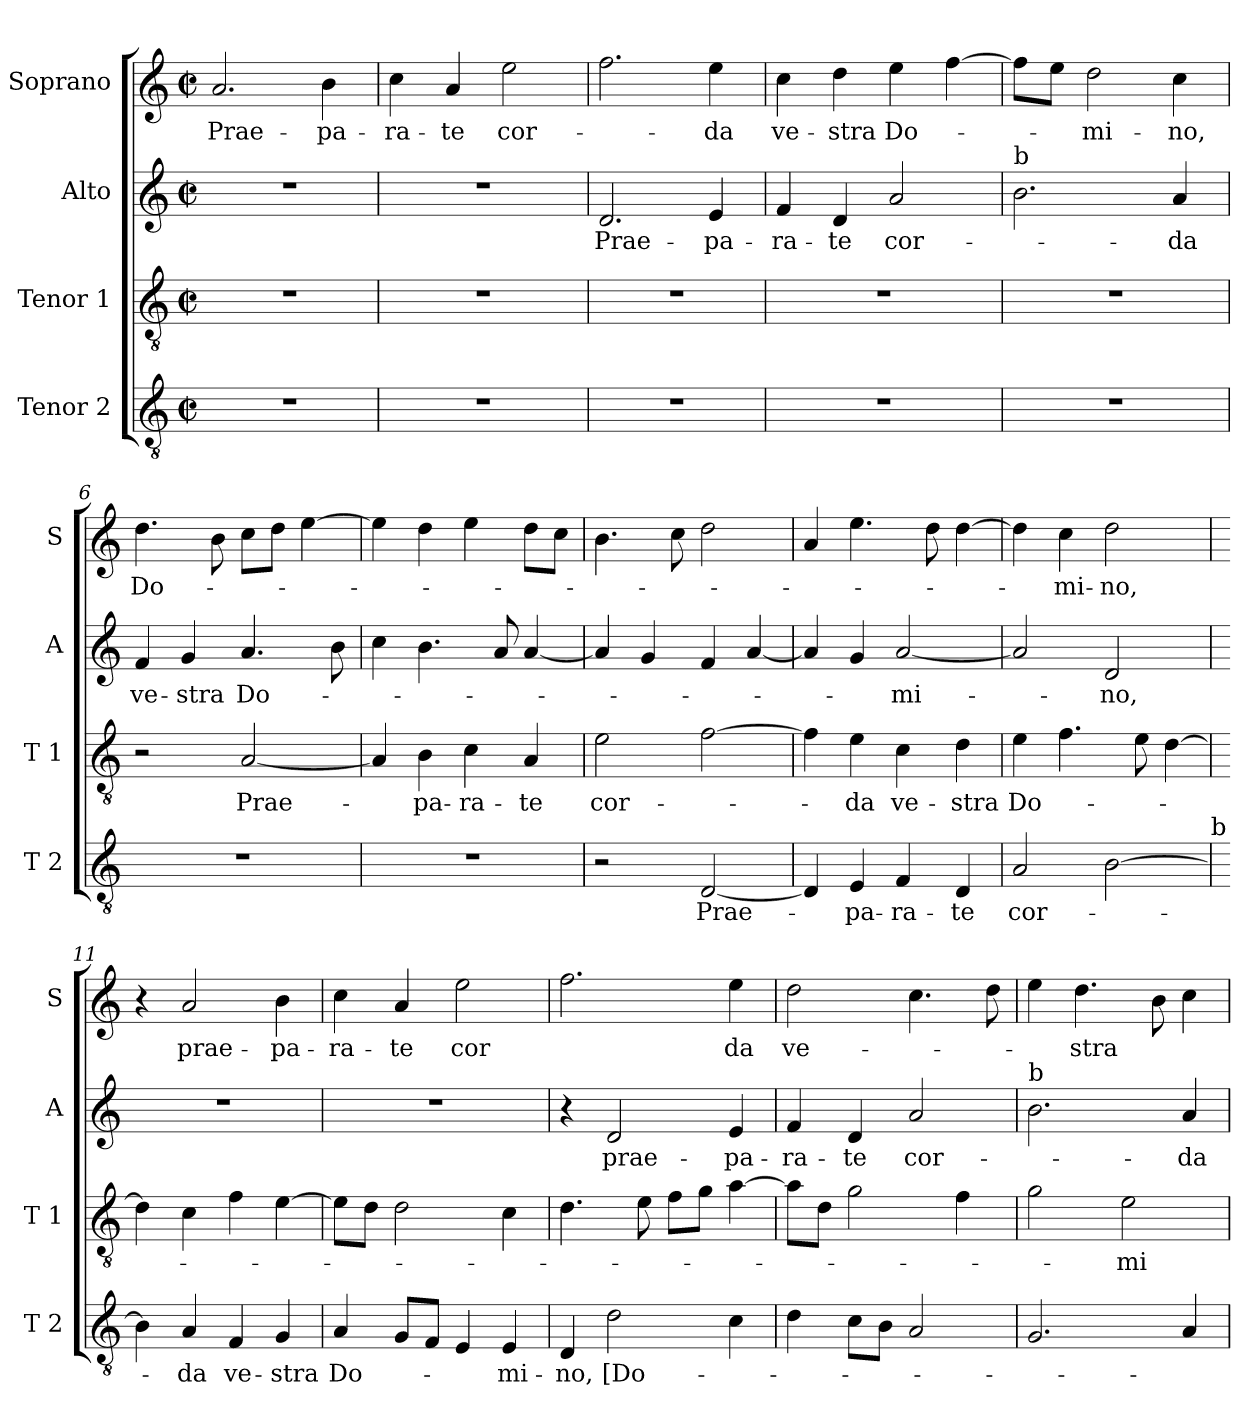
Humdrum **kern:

**kern	**text	**kern	**text	**kern	**text	**kern	**text
*part4	*part4	*part3	*part3	*part2	*part2	*part1	*part1
*staff4	*staff4	*staff3	*staff3	*staff2	*staff2	*staff1	*staff1
*I"Tenor 2	*	*I"Tenor 1	*	*I"Alto	*	*I"Soprano	*
*I'T 2	*	*I'T 1	*	*I'A	*	*I'S	*
*clefGv2	*	*clefGv2	*	*clefG2	*	*clefG2	*
*k[]	*	*k[]	*	*k[]	*	*k[]	*
*C:	*	*C:	*	*C:	*	*C:	*
*M2/2	*	*M2/2	*	*M2/2	*	*M2/2	*
*met(c|)	*	*met(c|)	*	*met(c|)	*	*met(c|)	*
=1	=1	=1	=1	=1	=1	=1	=1
1r	.	1r	.	1r	.	2.a/	Prae-
.	.	.	.	.	.	4b\	-pa-
=2	=2	=2	=2	=2	=2	=2	=2
1r	.	1r	.	1r	.	4cc\	-ra-
.	.	.	.	.	.	4a/	-te
.	.	.	.	.	.	2ee\	cor-
=3	=3	=3	=3	=3	=3	=3	=3
1r	.	1r	.	2.d/	Prae-	2.ff\	.
.	.	.	.	4e/	-pa-	4ee\	-da
=4	=4	=4	=4	=4	=4	=4	=4
1r	.	1r	.	4f/	-ra-	4cc\	ve-
.	.	.	.	4d/	-te	4dd\	-stra
.	.	.	.	2a/	cor-	4ee\	Do-
.	.	.	.	.	.	[4ff\	.
=5	=5	=5	=5	=5	=5	=5	=5
!	!	!	!	!LO:TX:a:t=b	!	!	!
1r	.	1r	.	2.b\	.	8ff\L]	.
.	.	.	.	.	.	8ee\J	.
.	.	.	.	.	.	2dd\	-mi-
.	.	.	.	4a/	-da	4cc\	-no,
=6	=6	=6	=6	=6	=6	=6	=6
1r	.	2r	.	4f/	ve-	4.dd\	Do-
.	.	.	.	4g/	-stra	.	.
.	.	.	.	.	.	8b\	.
.	.	[2A/	Prae-	4.a/	Do-	8cc\L	.
.	.	.	.	.	.	8dd\J	.
.	.	.	.	.	.	[4ee\	.
.	.	.	.	8b\	.	.	.
=7	=7	=7	=7	=7	=7	=7	=7
1r	.	4A/]	.	4cc\	.	4ee\]	.
.	.	4B\	-pa-	4.b\	.	4dd\	.
.	.	4c\	-ra-	.	.	4ee\	.
.	.	.	.	8a/	.	.	.
.	.	4A/	-te	[4a/	.	8dd\L	.
.	.	.	.	.	.	8cc\J	.
!!LO:LB:g=z
=8	=8	=8	=8	=8	=8	=8	=8
2r	.	2e\	cor-	4a/]	.	4.b\	.
.	.	.	.	4g/	.	.	.
.	.	.	.	.	.	8cc\	.
[2D/	Prae-	[2f\	.	4f/	.	2dd\	.
.	.	.	.	[4a/	.	.	.
=9	=9	=9	=9	=9	=9	=9	=9
4D/]	.	4f\]	.	4a/]	.	4a/	.
4E/	-pa-	4e\	-da	4g/	.	4.ee\	.
4F/	-ra-	4c\	ve-	[2a/	-mi-	.	.
.	.	.	.	.	.	8dd\	.
4D/	-te	4d\	-stra	.	.	[4dd\	.
=10	=10	=10	=10	=10	=10	=10	=10
2A/	cor-	4e\	Do-	2a/]	.	4dd\]	.
.	.	4.f\	.	.	.	4cc\	-mi-
[2B\	.	.	.	2d/	-no,	2dd\	-no,
.	.	8e\	.	.	.	.	.
.	.	[4d\	.	.	.	.	.
!LO:TX:a:t=b	!	!	!	!	!	!	!
=11	=11	=11	=11	=11	=11	=11	=11
4B\]	.	4d\]	.	1r	.	4r	.
4A/	-da	4c\	.	.	.	2a/	prae-
4F/	ve-	4f\	.	.	.	.	.
4G/	-stra	[4e\	.	.	.	4b\	-pa-
=12	=12	=12	=12	=12	=12	=12	=12
4A/	Do-	8e\L]	.	1r	.	4cc\	-ra-
.	.	8d\J	.	.	.	.	.
8G/L	.	2d\	.	.	.	4a/	-te
8F/J	.	.	.	.	.	.	.
4E/	.	.	.	.	.	2ee\	cor
4E/	-mi-	4c\	.	.	.	.	.
=13	=13	=13	=13	=13	=13	=13	=13
4D/	-no,	4.d\	.	4r	.	2.ff\	.
2d\	[Do-	.	.	2d/	prae-	.	.
.	.	8e\	.	.	.	.	.
.	.	8f\L	.	.	.	.	.
.	.	8g\J	.	.	.	.	.
4c\	.	[4a\	.	4e/	-pa-	4ee\	da
!!LO:LB:g=z
=14	=14	=14	=14	=14	=14	=14	=14
4d\	.	8a\L]	.	4f/	-ra-	2dd\	ve-
.	.	8d\J	.	.	.	.	.
8c\L	.	2g\	.	4d/	-te	.	.
8B\J	.	.	.	.	.	.	.
2A/	.	.	.	2a/	cor-	4.cc\	.
.	.	4f\	.	.	.	.	.
.	.	.	.	.	.	8dd\	.
=15	=15	=15	=15	=15	=15	=15	=15
!	!	!	!	!LO:TX:a:t=b	!	!	!
2.G/	.	2g\	.	2.b\	.	4ee\	.
.	.	.	.	.	.	4.dd\	-stra
.	.	2e\	-mi-	.	.	.	.
.	.	.	.	.	.	8b\	.
4A/	.	.	.	4a/	-da	4cc\	.
=	=	=	=	=	=	=	=
*-	*-	*-	*-	*-	*-	*-	*-
